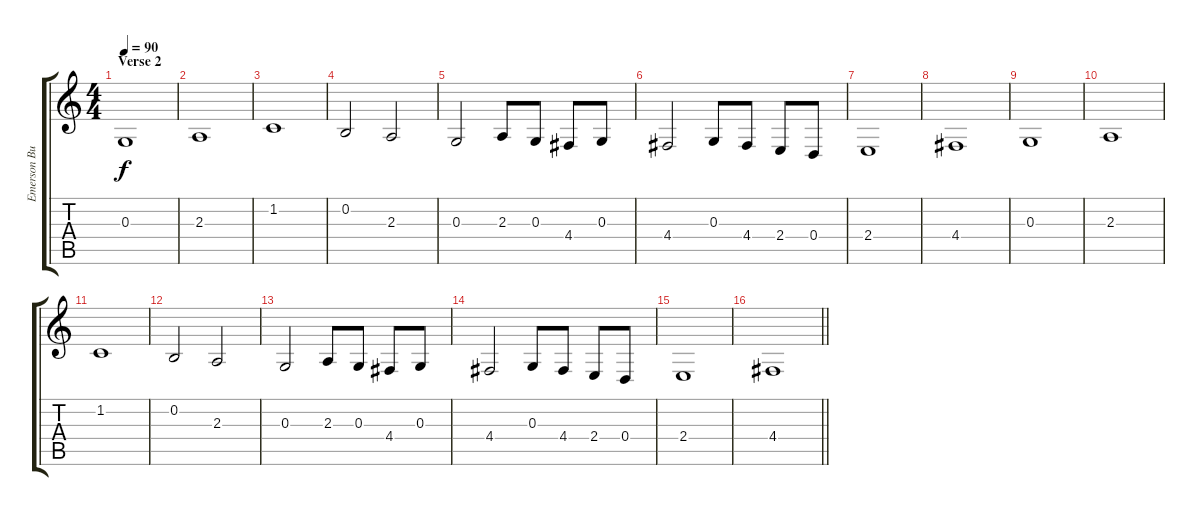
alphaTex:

\track ("Emerson Burton (Keyboard)" "Emerson Bu") {instrument stringensemble1}
\staff {score tabs}
\tuning (E4 B3 G3 D3 A2 E2) {hide}
\ts (4 4)
\section ("" "Verse 2")
\tempo 90
\clef g2
\ks c
0.3.1{dy f} |
2.3.1 |
1.2.1 |
0.2.2 2.3.2 |
0.3.2 2.3.8 0.3.8 4.4.8 0.3.8 |
4.4.2 0.3.8 4.4.8 2.4.8 0.4.8 |
2.4.1 |
4.4.1 |
0.3.1 |
2.3.1 |
1.2.1 |
0.2.2 2.3.2 |
0.3.2 2.3.8 0.3.8 4.4.8 0.3.8 |
4.4.2 0.3.8 4.4.8 2.4.8 0.4.8 |
2.4.1 |
\barLineRight lightlight
4.4.1
